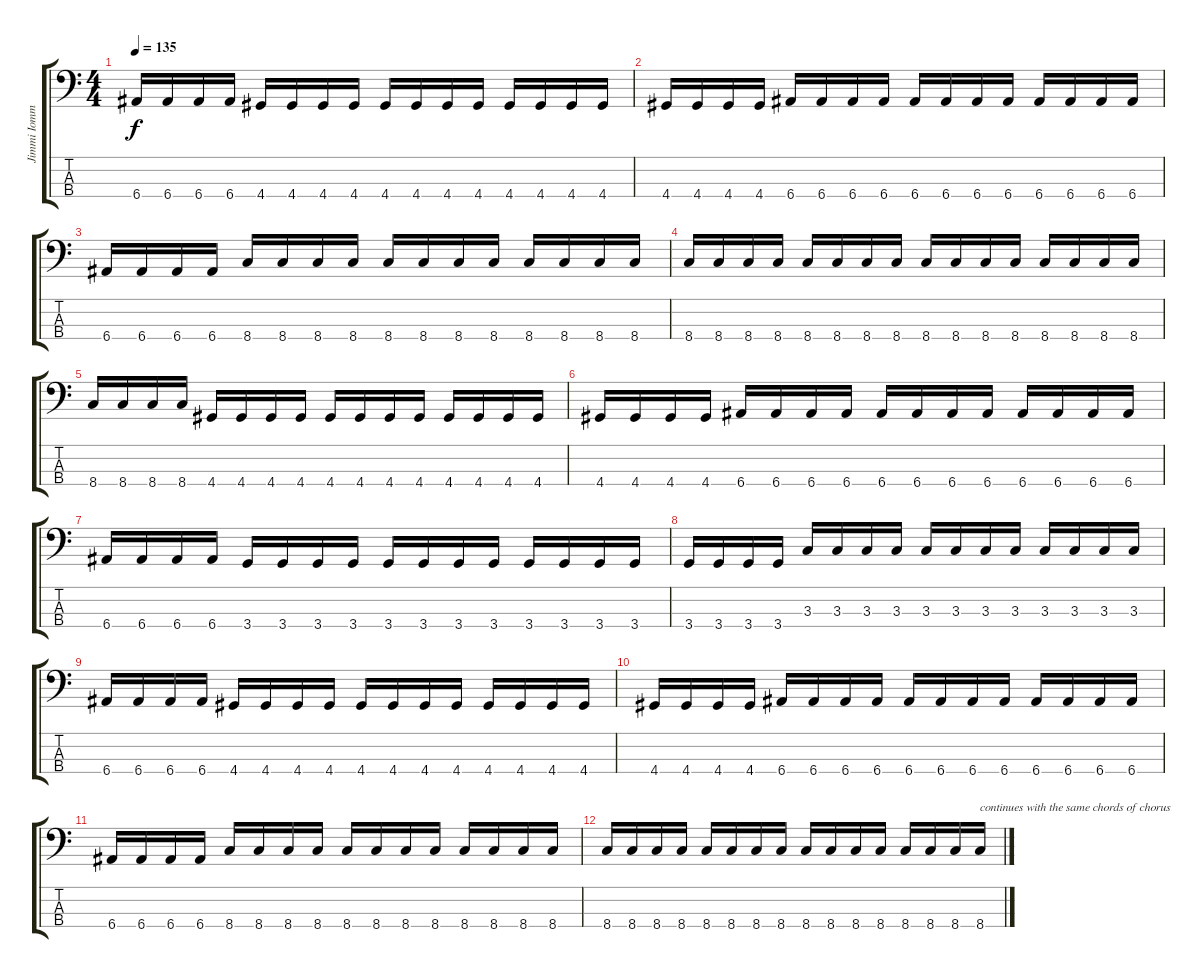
\track ("Jimmi Iommi" "Jimmi Iomm") {instrument electricbassfinger}
\staff {score tabs}
\tuning (G2 D2 A1 E1) {hide}
\ts (4 4)
\tempo 135
\clef f4
\ks c
6.4.16{dy f} 6.4.16 6.4.16 6.4.16 4.4.16 4.4.16 4.4.16 4.4.16 4.4.16 4.4.16 4.4.16 4.4.16 4.4.16 4.4.16 4.4.16 4.4.16 |
4.4.16 4.4.16 4.4.16 4.4.16 6.4.16 6.4.16 6.4.16 6.4.16 6.4.16 6.4.16 6.4.16 6.4.16 6.4.16 6.4.16 6.4.16 6.4.16 |
6.4.16 6.4.16 6.4.16 6.4.16 8.4.16 8.4.16 8.4.16 8.4.16 8.4.16 8.4.16 8.4.16 8.4.16 8.4.16 8.4.16 8.4.16 8.4.16 |
8.4.16 8.4.16 8.4.16 8.4.16 8.4.16 8.4.16 8.4.16 8.4.16 8.4.16 8.4.16 8.4.16 8.4.16 8.4.16 8.4.16 8.4.16 8.4.16 |
8.4.16 8.4.16 8.4.16 8.4.16 4.4.16 4.4.16 4.4.16 4.4.16 4.4.16 4.4.16 4.4.16 4.4.16 4.4.16 4.4.16 4.4.16 4.4.16 |
4.4.16 4.4.16 4.4.16 4.4.16 6.4.16 6.4.16 6.4.16 6.4.16 6.4.16 6.4.16 6.4.16 6.4.16 6.4.16 6.4.16 6.4.16 6.4.16 |
6.4.16 6.4.16 6.4.16 6.4.16 3.4.16 3.4.16 3.4.16 3.4.16 3.4.16 3.4.16 3.4.16 3.4.16 3.4.16 3.4.16 3.4.16 3.4.16 |
3.4.16 3.4.16 3.4.16 3.4.16 3.3.16 3.3.16 3.3.16 3.3.16 3.3.16 3.3.16 3.3.16 3.3.16 3.3.16 3.3.16 3.3.16 3.3.16 |
6.4.16 6.4.16 6.4.16 6.4.16 4.4.16 4.4.16 4.4.16 4.4.16 4.4.16 4.4.16 4.4.16 4.4.16 4.4.16 4.4.16 4.4.16 4.4.16 |
4.4.16 4.4.16 4.4.16 4.4.16 6.4.16 6.4.16 6.4.16 6.4.16 6.4.16 6.4.16 6.4.16 6.4.16 6.4.16 6.4.16 6.4.16 6.4.16 |
6.4.16 6.4.16 6.4.16 6.4.16 8.4.16 8.4.16 8.4.16 8.4.16 8.4.16 8.4.16 8.4.16 8.4.16 8.4.16 8.4.16 8.4.16 8.4.16 |
8.4.16 8.4.16 8.4.16 8.4.16 8.4.16 8.4.16 8.4.16 8.4.16 8.4.16 8.4.16 8.4.16 8.4.16 8.4.16 8.4.16 8.4.16 8.4.16{txt "continues with the same chords of chorus"}
